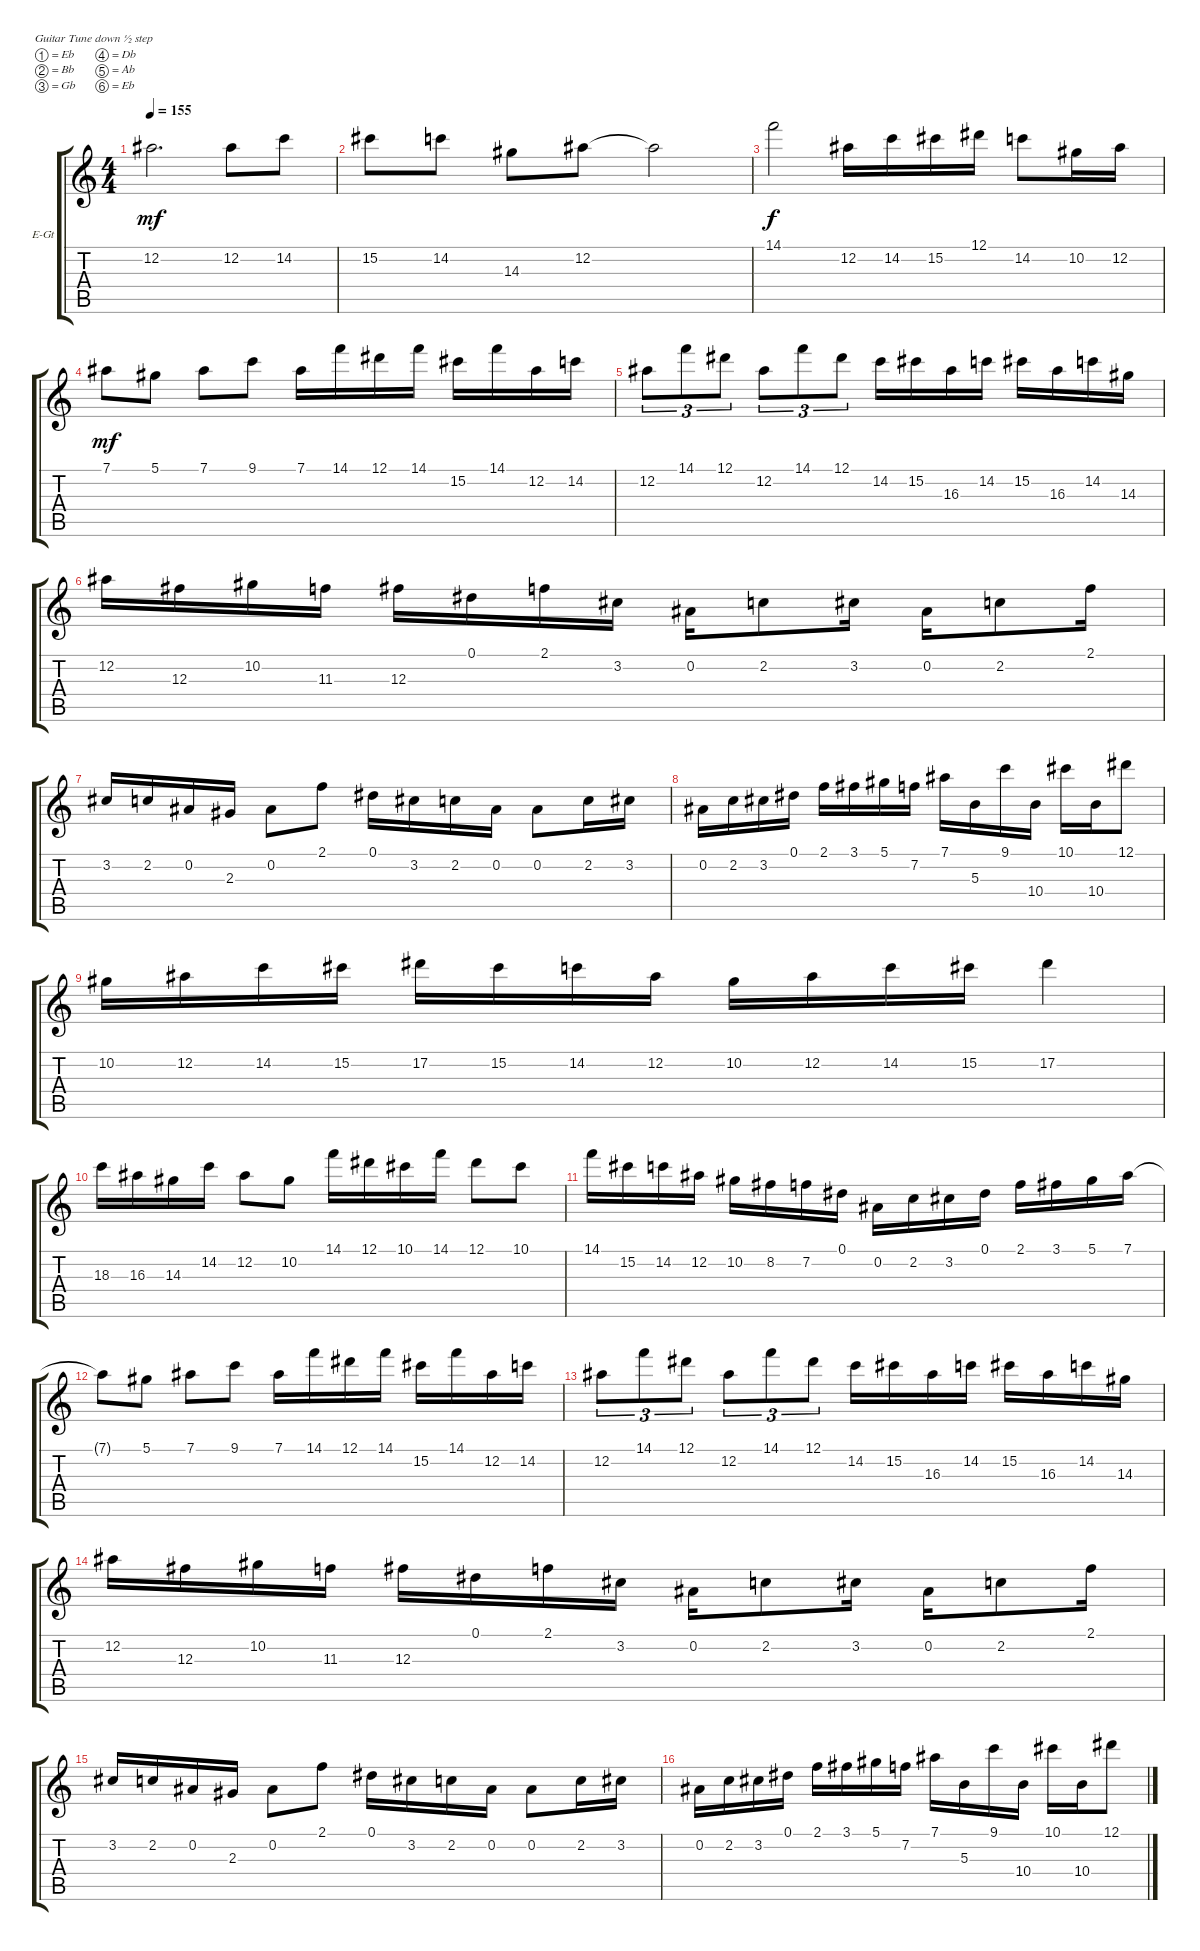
\defaultSystemsLayout 4
\bracketExtendMode groupsimilarinstruments
\firstSystemTrackNameOrientation horizontal
\otherSystemsTrackNameOrientation horizontal
\track ("Electric Guitar" "E-Gt") {instrument distortionguitar}
\staff {score tabs}
\tuning (Eb4 Bb3 Gb3 Db3 Ab2 Eb2)
\ts (4 4)
\tempo 155
\clef g2
\scale
0.333333
\ks c
12.2{t}.2{d dy mf} 12.2.8 14.2.8 |
\scale
0.333333 15.2.8 14.2.8 14.3.8 12.2.8 12.2{t}.2 |
\scale
0.333333 14.1.2{dy f} 12.2.16 14.2.16 15.2.16 12.1.16 14.2.8 10.2.16 12.2.16 |
\scale
0.333333 7.1.8{dy mf} 5.1.8 7.1.8 9.1.8 7.1.16 14.1.16 12.1.16 14.1.16 15.2.16 14.1.16 12.2.16 14.2.16 |
\scale
0.333333 12.2.8{tu (3 2)} 14.1.8{tu (3 2)} 12.1.8{tu (3 2)} 12.2.8{tu (3 2)} 14.1.8{tu (3 2)} 12.1.8{tu (3 2)} 14.2.16 15.2.16 16.3.16 14.2.16 15.2.16 16.3.16 14.2.16 14.3.16 |
\scale
0.333333 12.2.16 12.3.16 10.2.16 11.3.16 12.3.16 0.1.16 2.1.16 3.2.16 0.2.16 2.2.8 3.2.16 0.2.16 2.2.8 2.1.16 |
\scale
0.333333 3.2.16 2.2.16 0.2.16 2.3.16 0.2.8 2.1.8 0.1.16 3.2.16 2.2.16 0.2.16 0.2.8 2.2.16 3.2.16 |
\scale
0.333333 0.2.16 2.2.16 3.2.16 0.1.16 2.1.16 3.1.16 5.1.16 7.2.16 7.1.16 5.3.16 9.1.16 10.4.16 10.1.16 10.4.16 12.1.8 |
\scale
0.333333 10.2.16 12.2.16 14.2.16 15.2.16 17.2.16 15.2.16 14.2.16 12.2.16 10.2.16 12.2.16 14.2.16 15.2.16 17.2.4 |
\scale
0.333333 18.3.16 16.3.16 14.3.16 14.2.16 12.2.8 10.2.8 14.1.16 12.1.16 10.1.16 14.1.16 12.1.8 10.1.8 |
\scale
0.333333 14.1.16 15.2.16 14.2.16 12.2.16 10.2.16 8.2.16 7.2.16 0.1.16 0.2.16 2.2.16 3.2.16 0.1.16 2.1.16 3.1.16 5.1.16 7.1.16 |
\scale
0.333333 7.1{t}.8 5.1.8 7.1.8 9.1.8 7.1.16 14.1.16 12.1.16 14.1.16 15.2.16 14.1.16 12.2.16 14.2.16 |
\scale
0.333333 12.2.8{tu (3 2)} 14.1.8{tu (3 2)} 12.1.8{tu (3 2)} 12.2.8{tu (3 2)} 14.1.8{tu (3 2)} 12.1.8{tu (3 2)} 14.2.16 15.2.16 16.3.16 14.2.16 15.2.16 16.3.16 14.2.16 14.3.16 |
\scale
0.333333 12.2.16 12.3.16 10.2.16 11.3.16 12.3.16 0.1.16 2.1.16 3.2.16 0.2.16 2.2.8 3.2.16 0.2.16 2.2.8 2.1.16 |
\scale
0.333333 3.2.16 2.2.16 0.2.16 2.3.16 0.2.8 2.1.8 0.1.16 3.2.16 2.2.16 0.2.16 0.2.8 2.2.16 3.2.16 |
\scale
0.333333 0.2.16 2.2.16 3.2.16 0.1.16 2.1.16 3.1.16 5.1.16 7.2.16 7.1.16 5.3.16 9.1.16 10.4.16 10.1.16 10.4.16 12.1.8
